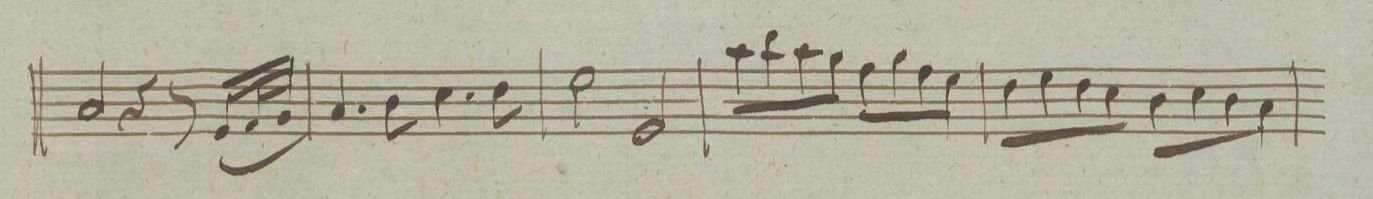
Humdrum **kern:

**kern	**dynam
*I"Fagotto Primo	*
*clefF4	*
*k[]	*
*met(c|)	*
*M2/2	*
2C/)	.
4r	.
8r	.
(16GG/LL	.
32AA/L	.
32BB/JJJ	.
=138	=138
2C/)	.
4r	.
8r	.
(16GG/LL	.
32AA/L	.
32BB/JJJ	.
=139	=139
4.C/)	.
8D\	.
4.E\	.
8F\	.
=140	=140
2G\	.
2GG/	.
=141	=141
8c\L	.
8d\	.
8c\	.
8B\J	.
8A\L	.
8B\	.
8A\	.
8G\J	.
=142	=142
8F\L	.
8G\	.
8F\	.
8E\J	.
8D\L	.
8E\	.
8D\	.
8C/J	.
=143	=143
*-	*-
